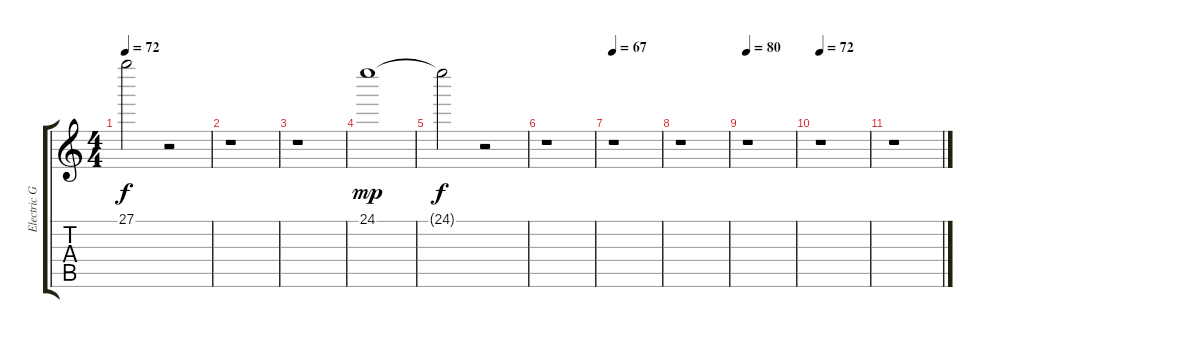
\track ("Electric Guitar" "Electric G") {instrument overdrivenguitar}
\staff {score tabs}
\tuning (E4 B3 G3 D3 A2 E2) {hide}
\ts (4 4)
\tempo 72
\clef g2
\ks c
27.1{t}.2{dy f} r.2 |
r.1 |
r.1 |
24.1.1{dy mp} |
24.1{t}.2{dy f} r.2 |
r.1 |
\tempo 67
r.1 |
r.1 |
\tempo 80
r.1 |
\tempo 72
r.1 |
r.1
